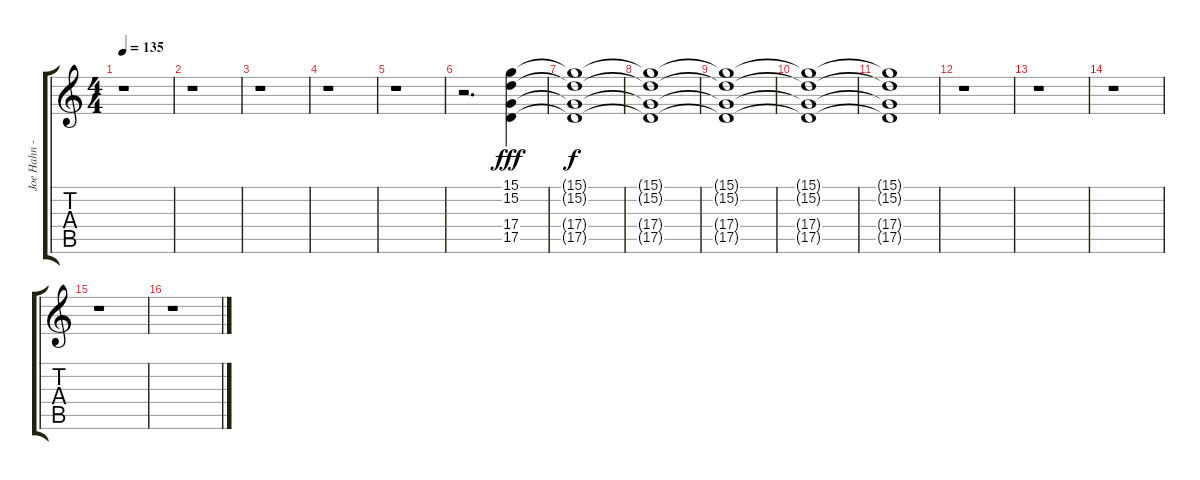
\track ("Joe Hahn - Turntables" "Joe Hahn -") {instrument applause}
\staff {score tabs}
\tuning (E4 B3 G3 D3 A2 E2) {hide}
\ts (4 4)
\tempo 135
\clef g2
\ks c
r.1{dy f} |
r.1 |
r.1 |
r.1 |
r.1 |
r.2{d} (15.1 15.2 17.4 17.5).4{dy fff volume 0} |
(15.1{t} 15.2{t} 17.4{t} 17.5{t}).1{dy f} |
(15.1{t} 15.2{t} 17.4{t} 17.5{t}).1 |
(15.1{t} 15.2{t} 17.4{t} 17.5{t}).1 |
(15.1{t} 15.2{t} 17.4{t} 17.5{t}).1 |
(15.1{t} 15.2{t} 17.4{t} 17.5{t}).1 |
r.1 |
r.1 |
r.1 |
r.1 |
r.1
